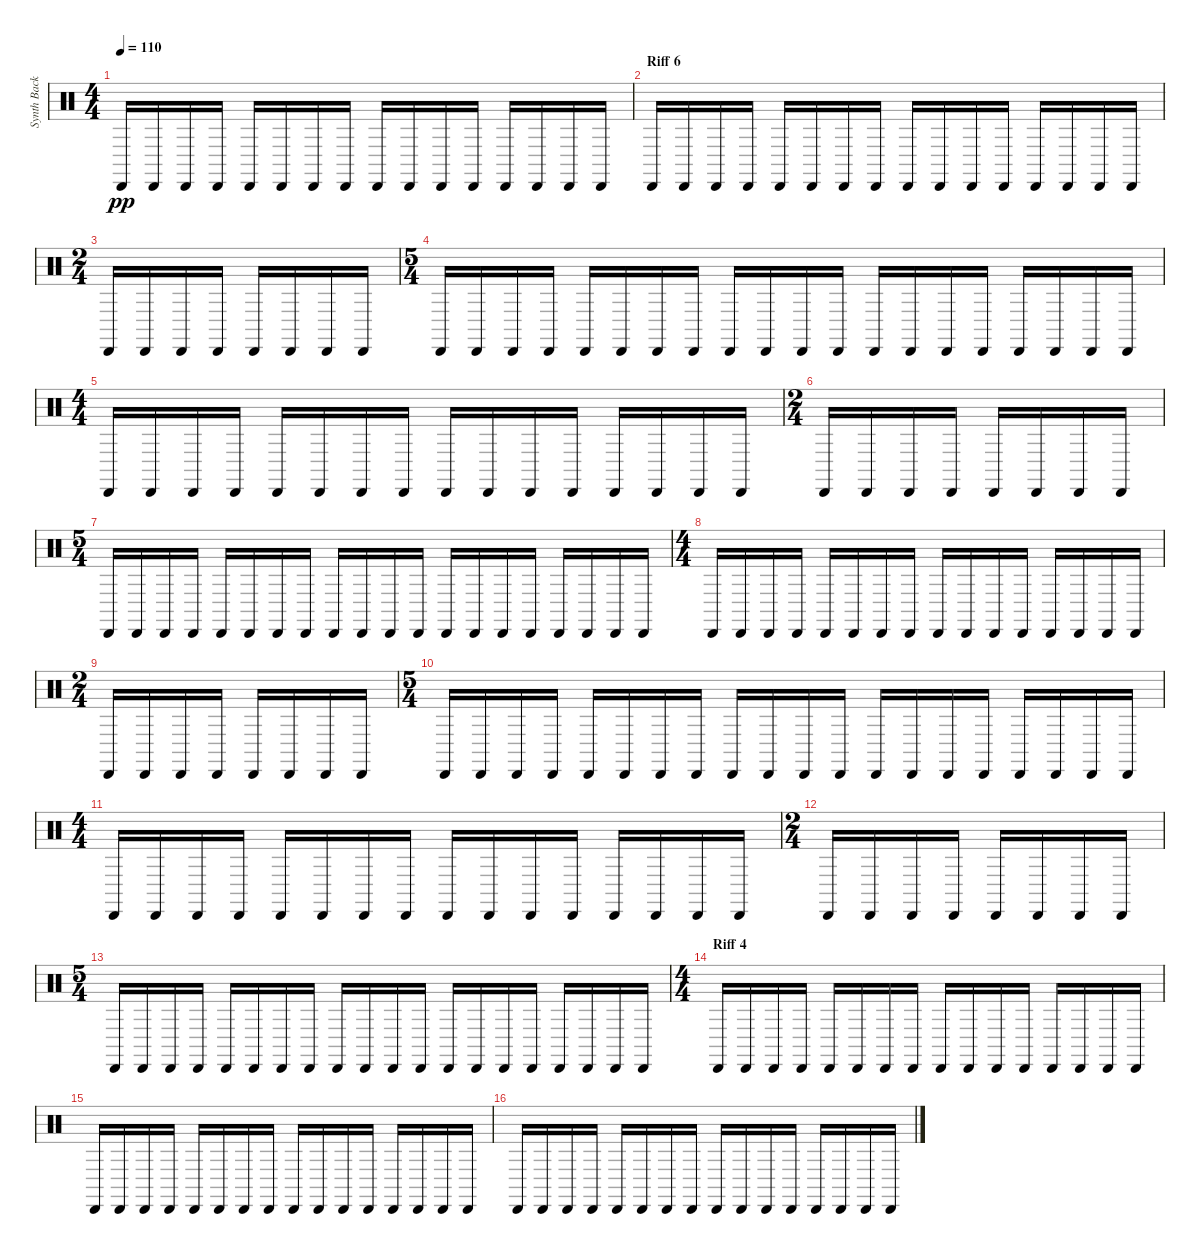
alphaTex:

\track ("Synth Background Rhythm" "Synth Back") {instrument percussion}
\staff {score}
\articulation defaults
\ts (4 4)
\tempo 110
\clef neutral
\ks c "Cabasa (hit)".16{dy pp} "Cabasa (hit)".16 "Cabasa (hit)".16 "Cabasa (hit)".16 "Cabasa (hit)".16 "Cabasa (hit)".16 "Cabasa (hit)".16 "Cabasa (hit)".16 "Cabasa (hit)".16 "Cabasa (hit)".16 "Cabasa (hit)".16 "Cabasa (hit)".16 "Cabasa (hit)".16 "Cabasa (hit)".16 "Cabasa (hit)".16 "Cabasa (hit)".16
|
\section ("" "Riff 6")
"Cabasa (hit)".16 "Cabasa (hit)".16 "Cabasa (hit)".16 "Cabasa (hit)".16 "Cabasa (hit)".16 "Cabasa (hit)".16 "Cabasa (hit)".16 "Cabasa (hit)".16 "Cabasa (hit)".16 "Cabasa (hit)".16 "Cabasa (hit)".16 "Cabasa (hit)".16 "Cabasa (hit)".16 "Cabasa (hit)".16 "Cabasa (hit)".16 "Cabasa (hit)".16 |
\ts (2 4)
"Cabasa (hit)".16 "Cabasa (hit)".16 "Cabasa (hit)".16 "Cabasa (hit)".16 "Cabasa (hit)".16 "Cabasa (hit)".16 "Cabasa (hit)".16 "Cabasa (hit)".16 |
\ts (5 4)
"Cabasa (hit)".16 "Cabasa (hit)".16 "Cabasa (hit)".16 "Cabasa (hit)".16 "Cabasa (hit)".16 "Cabasa (hit)".16 "Cabasa (hit)".16 "Cabasa (hit)".16 "Cabasa (hit)".16 "Cabasa (hit)".16 "Cabasa (hit)".16 "Cabasa (hit)".16 "Cabasa (hit)".16 "Cabasa (hit)".16 "Cabasa (hit)".16 "Cabasa (hit)".16 "Cabasa (hit)".16 "Cabasa (hit)".16 "Cabasa (hit)".16 "Cabasa (hit)".16 |
\ts (4 4)
"Cabasa (hit)".16 "Cabasa (hit)".16 "Cabasa (hit)".16 "Cabasa (hit)".16 "Cabasa (hit)".16 "Cabasa (hit)".16 "Cabasa (hit)".16 "Cabasa (hit)".16 "Cabasa (hit)".16 "Cabasa (hit)".16 "Cabasa (hit)".16 "Cabasa (hit)".16 "Cabasa (hit)".16 "Cabasa (hit)".16 "Cabasa (hit)".16 "Cabasa (hit)".16 |
\ts (2 4)
"Cabasa (hit)".16 "Cabasa (hit)".16 "Cabasa (hit)".16 "Cabasa (hit)".16 "Cabasa (hit)".16 "Cabasa (hit)".16 "Cabasa (hit)".16 "Cabasa (hit)".16 |
\ts (5 4)
"Cabasa (hit)".16 "Cabasa (hit)".16 "Cabasa (hit)".16 "Cabasa (hit)".16 "Cabasa (hit)".16 "Cabasa (hit)".16 "Cabasa (hit)".16 "Cabasa (hit)".16 "Cabasa (hit)".16 "Cabasa (hit)".16 "Cabasa (hit)".16 "Cabasa (hit)".16 "Cabasa (hit)".16 "Cabasa (hit)".16 "Cabasa (hit)".16 "Cabasa (hit)".16 "Cabasa (hit)".16 "Cabasa (hit)".16 "Cabasa (hit)".16 "Cabasa (hit)".16 |
\ts (4 4)
"Cabasa (hit)".16 "Cabasa (hit)".16 "Cabasa (hit)".16 "Cabasa (hit)".16 "Cabasa (hit)".16 "Cabasa (hit)".16 "Cabasa (hit)".16 "Cabasa (hit)".16 "Cabasa (hit)".16 "Cabasa (hit)".16 "Cabasa (hit)".16 "Cabasa (hit)".16 "Cabasa (hit)".16 "Cabasa (hit)".16 "Cabasa (hit)".16 "Cabasa (hit)".16 |
\ts (2 4)
"Cabasa (hit)".16 "Cabasa (hit)".16 "Cabasa (hit)".16 "Cabasa (hit)".16 "Cabasa (hit)".16 "Cabasa (hit)".16 "Cabasa (hit)".16 "Cabasa (hit)".16 |
\ts (5 4)
"Cabasa (hit)".16 "Cabasa (hit)".16 "Cabasa (hit)".16 "Cabasa (hit)".16 "Cabasa (hit)".16 "Cabasa (hit)".16 "Cabasa (hit)".16 "Cabasa (hit)".16 "Cabasa (hit)".16 "Cabasa (hit)".16 "Cabasa (hit)".16 "Cabasa (hit)".16 "Cabasa (hit)".16 "Cabasa (hit)".16 "Cabasa (hit)".16 "Cabasa (hit)".16 "Cabasa (hit)".16 "Cabasa (hit)".16 "Cabasa (hit)".16 "Cabasa (hit)".16 |
\ts (4 4)
"Cabasa (hit)".16 "Cabasa (hit)".16 "Cabasa (hit)".16 "Cabasa (hit)".16 "Cabasa (hit)".16 "Cabasa (hit)".16 "Cabasa (hit)".16 "Cabasa (hit)".16 "Cabasa (hit)".16 "Cabasa (hit)".16 "Cabasa (hit)".16 "Cabasa (hit)".16 "Cabasa (hit)".16 "Cabasa (hit)".16 "Cabasa (hit)".16 "Cabasa (hit)".16 |
\ts (2 4)
"Cabasa (hit)".16 "Cabasa (hit)".16 "Cabasa (hit)".16 "Cabasa (hit)".16 "Cabasa (hit)".16 "Cabasa (hit)".16 "Cabasa (hit)".16 "Cabasa (hit)".16 |
\ts (5 4)
"Cabasa (hit)".16 "Cabasa (hit)".16 "Cabasa (hit)".16 "Cabasa (hit)".16 "Cabasa (hit)".16 "Cabasa (hit)".16 "Cabasa (hit)".16 "Cabasa (hit)".16 "Cabasa (hit)".16 "Cabasa (hit)".16 "Cabasa (hit)".16 "Cabasa (hit)".16 "Cabasa (hit)".16 "Cabasa (hit)".16 "Cabasa (hit)".16 "Cabasa (hit)".16 "Cabasa (hit)".16 "Cabasa (hit)".16 "Cabasa (hit)".16 "Cabasa (hit)".16 |
\ts (4 4)
\section ("" "Riff 4")
"Cabasa (hit)".16 "Cabasa (hit)".16 "Cabasa (hit)".16 "Cabasa (hit)".16 "Cabasa (hit)".16 "Cabasa (hit)".16 "Cabasa (hit)".16 "Cabasa (hit)".16 "Cabasa (hit)".16 "Cabasa (hit)".16 "Cabasa (hit)".16 "Cabasa (hit)".16 "Cabasa (hit)".16 "Cabasa (hit)".16 "Cabasa (hit)".16 "Cabasa (hit)".16 |
"Cabasa (hit)".16 "Cabasa (hit)".16 "Cabasa (hit)".16 "Cabasa (hit)".16 "Cabasa (hit)".16 "Cabasa (hit)".16 "Cabasa (hit)".16 "Cabasa (hit)".16 "Cabasa (hit)".16 "Cabasa (hit)".16 "Cabasa (hit)".16 "Cabasa (hit)".16 "Cabasa (hit)".16 "Cabasa (hit)".16 "Cabasa (hit)".16 "Cabasa (hit)".16 |
"Cabasa (hit)".16 "Cabasa (hit)".16 "Cabasa (hit)".16 "Cabasa (hit)".16 "Cabasa (hit)".16 "Cabasa (hit)".16 "Cabasa (hit)".16 "Cabasa (hit)".16 "Cabasa (hit)".16 "Cabasa (hit)".16 "Cabasa (hit)".16 "Cabasa (hit)".16 "Cabasa (hit)".16 "Cabasa (hit)".16 "Cabasa (hit)".16 "Cabasa (hit)".16
